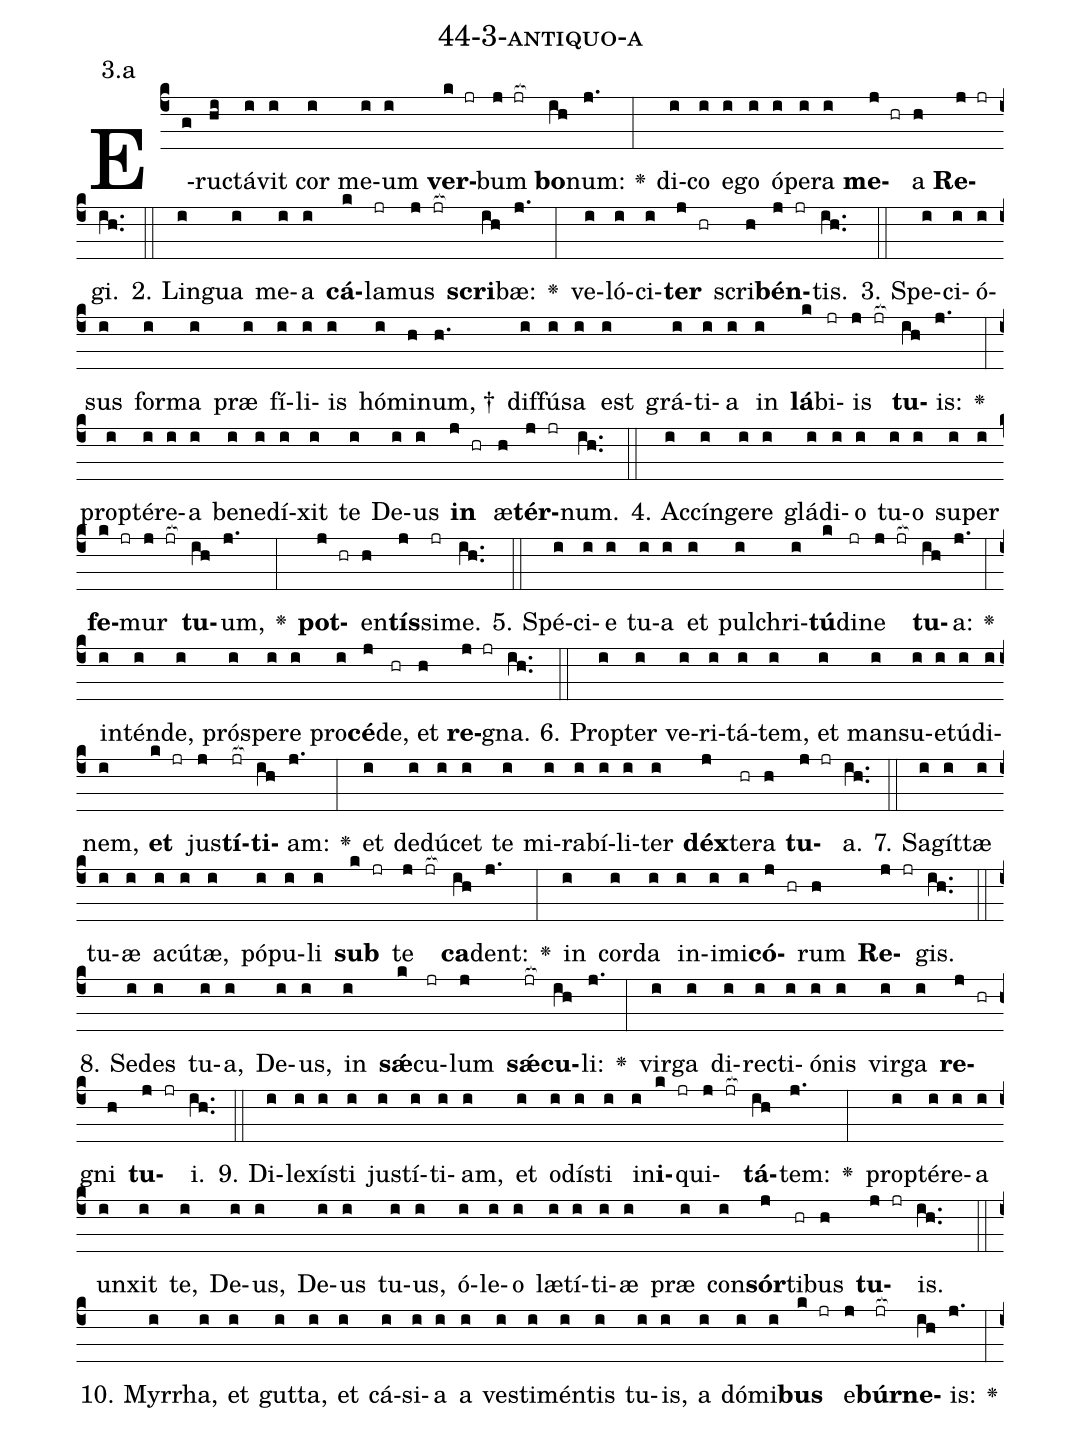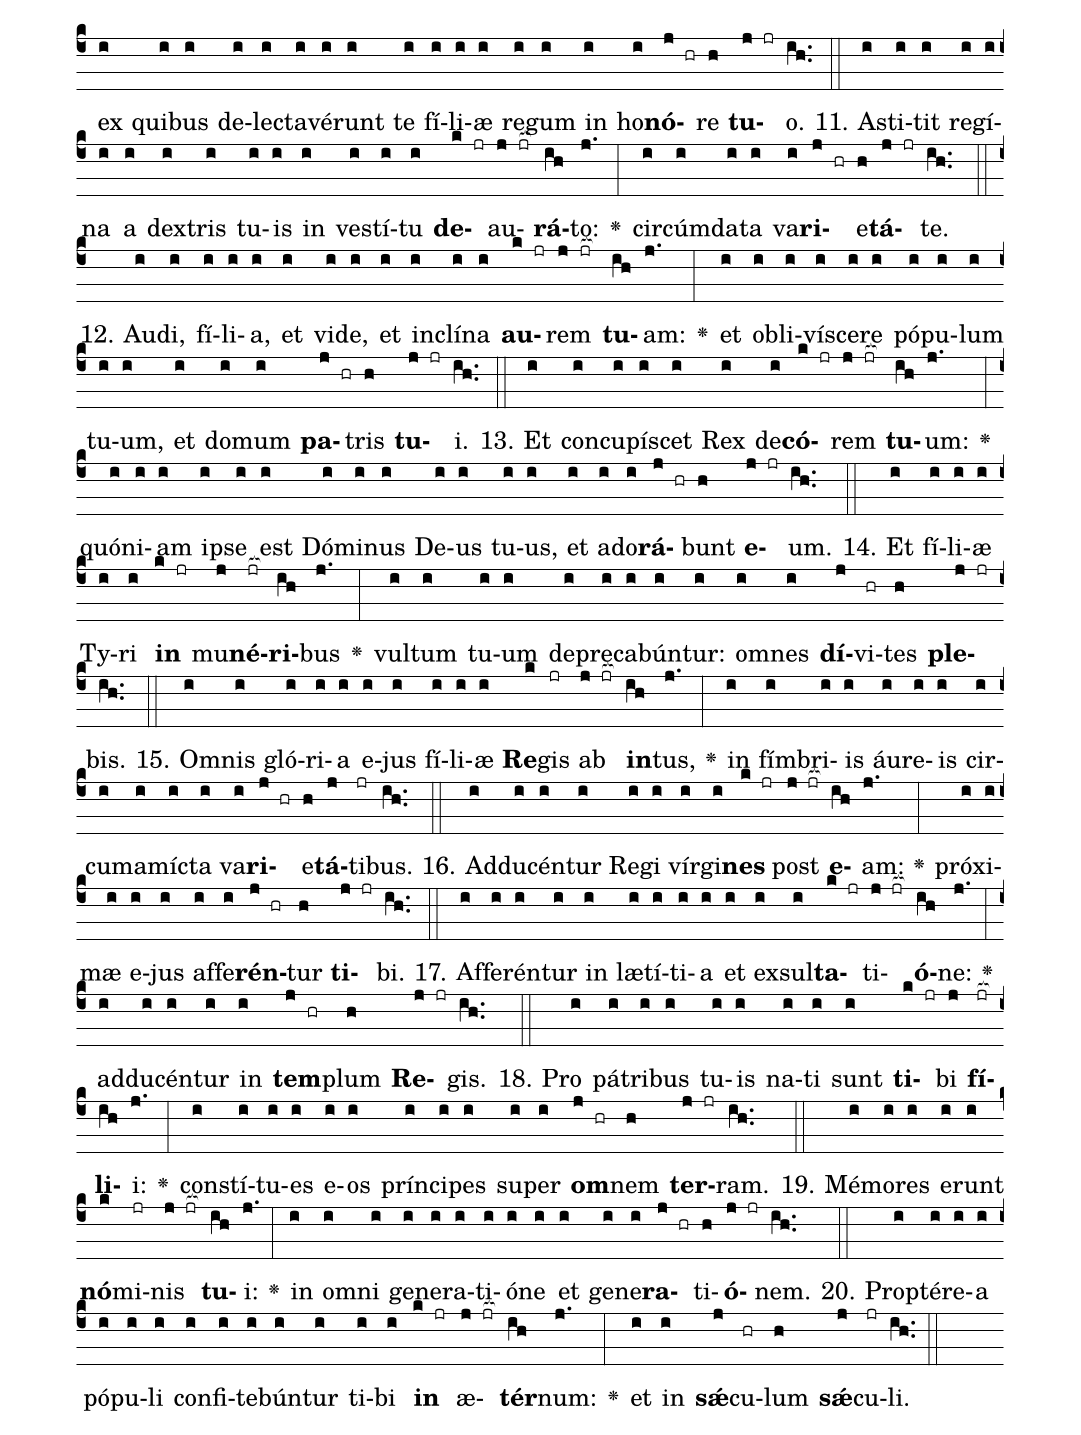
name: 44-3-antiquo-a;
annotation: 3.a;
%%
(c4)E(g)ruc(hi)tá(i)vit(i) cor(i) me(i)um(i) <b>ver</b>(k jr)bum(j jr[ocb:1{]) <b>bo</b>(ih[ocb:0}])num:(j.) <v>\greheightstar</v>(:) di(i)co(i) e(i)go(i) ó(i)pe(i)ra(i) <b>me</b>(j hr)a(h) <b>Re</b>(j jr)gi.(ih..) (::)
2. Lin(i)gua(i) me(i)a(i) <b>cá</b>(k)la(jr)mus(j jr[ocb:1{]) <b>scri</b>(ih[ocb:0}])bæ:(j.) <v>\greheightstar</v>(:) ve(i)ló(i)ci(i)<b>ter</b>(j hr) scri(h)<b>bén</b>(j jr)tis.(ih..) (::)
3. Spe(i)ci(i)ó(i)sus(i) for(i)ma(i) præ(i) fí(i)li(i)is(i) hó(i)mi(h)num, †(h.) dif(i)fú(i)sa(i) est(i) grá(i)ti(i)a(i) in(i) <b>lá</b>(k)bi(jr)is(j jr[ocb:1{]) <b>tu</b>(ih[ocb:0}])is:(j.) <v>\greheightstar</v>(:) prop(i)tér(i)e(i)a(i) be(i)ne(i)dí(i)xit(i) te(i) De(i)us(i) <b>in</b>(j hr) æ(h)<b>tér</b>(j jr)num.(ih..) (::)
4. Ac(i)cín(i)ge(i)re(i) glá(i)di(i)o(i) tu(i)o(i) su(i)per(i) <b>fe</b>(k jr)mur(j jr[ocb:1{]) <b>tu</b>(ih[ocb:0}])um,(j.) <v>\greheightstar</v>(:) <b>pot</b>(j hr)en(h)<b>tís</b>(j)si(jr)me.(ih..) (::)
5. Spé(i)ci(i)e(i) tu(i)a(i) et(i) pul(i)chri(i)<b>tú</b>(k)di(jr)ne(j jr[ocb:1{]) <b>tu</b>(ih[ocb:0}])a:(j.) <v>\greheightstar</v>(:) in(i)tén(i)de,(i) pró(i)spe(i)re(i) pro(i)<b>cé</b>(j)de,(hr) et(h) <b>re</b>(j jr)gna.(ih..) (::)
6. Prop(i)ter(i) ve(i)ri(i)tá(i)tem,(i) et(i) man(i)su(i)e(i)tú(i)di(i)nem,(i) <b>et</b>(k jr) jus(j)<b>tí</b>(jr[ocb:1{])<b>ti</b>(ih[ocb:0}])am:(j.) <v>\greheightstar</v>(:) et(i) de(i)dú(i)cet(i) te(i) mi(i)ra(i)bí(i)li(i)ter(i) <b>déx</b>(j)te(hr)ra(h) <b>tu</b>(j jr)a.(ih..) (::)
7. Sa(i)gít(i)tæ(i) tu(i)æ(i) a(i)cú(i)tæ,(i) pó(i)pu(i)li(i) <b>sub</b>(k jr) te(j jr[ocb:1{]) <b>ca</b>(ih[ocb:0}])dent:(j.) <v>\greheightstar</v>(:) in(i) cor(i)da(i) in(i)i(i)mi(i)<b>có</b>(j hr)rum(h) <b>Re</b>(j jr)gis.(ih..) (::)
8. Se(i)des(i) tu(i)a,(i) De(i)us,(i) in(i) <b>sǽ</b>(k)cu(jr)lum(j) <b>sǽ</b>(jr[ocb:1{])<b>cu</b>(ih[ocb:0}])li:(j.) <v>\greheightstar</v>(:) vir(i)ga(i) di(i)rec(i)ti(i)ó(i)nis(i) vir(i)ga(i) <b>re</b>(j hr)gni(h) <b>tu</b>(j jr)i.(ih..) (::)
9. Di(i)le(i)xís(i)ti(i) jus(i)tí(i)ti(i)am,(i) et(i) o(i)dís(i)ti(i) in(i)<b>i</b>(k jr)qui(j jr[ocb:1{])<b>tá</b>(ih[ocb:0}])tem:(j.) <v>\greheightstar</v>(:) prop(i)tér(i)e(i)a(i) un(i)xit(i) te,(i) De(i)us,(i) De(i)us(i) tu(i)us,(i) ó(i)le(i)o(i) læ(i)tí(i)ti(i)æ(i) præ(i) con(i)<b>sór</b>(j)ti(hr)bus(h) <b>tu</b>(j jr)is.(ih..) (::)
10. Myr(i)rha,(i) et(i) gut(i)ta,(i) et(i) cá(i)si(i)a(i) a(i) ves(i)ti(i)mén(i)tis(i) tu(i)is,(i) a(i) dó(i)mi(i)<b>bus</b>(k jr) e(j)<b>búr</b>(jr[ocb:1{])<b>ne</b>(ih[ocb:0}])is:(j.) <v>\greheightstar</v>(:) ex(i) qui(i)bus(i) de(i)lec(i)ta(i)vé(i)runt(i) te(i) fí(i)li(i)æ(i) re(i)gum(i) in(i) ho(i)<b>nó</b>(j hr)re(h) <b>tu</b>(j jr)o.(ih..) (::)
11. A(i)sti(i)tit(i) re(i)gí(i)na(i) a(i) dex(i)tris(i) tu(i)is(i) in(i) ves(i)tí(i)tu(i) <b>de</b>(k jr)au(j jr[ocb:1{])<b>rá</b>(ih[ocb:0}])to:(j.) <v>\greheightstar</v>(:) cir(i)cúm(i)da(i)ta(i) va(i)<b>ri</b>(j hr)e(h)<b>tá</b>(j jr)te.(ih..) (::)
12. Au(i)di,(i) fí(i)li(i)a,(i) et(i) vi(i)de,(i) et(i) in(i)clí(i)na(i) <b>au</b>(k jr)rem(j jr[ocb:1{]) <b>tu</b>(ih[ocb:0}])am:(j.) <v>\greheightstar</v>(:) et(i) ob(i)li(i)ví(i)sce(i)re(i) pó(i)pu(i)lum(i) tu(i)um,(i) et(i) do(i)mum(i) <b>pa</b>(j hr)tris(h) <b>tu</b>(j jr)i.(ih..) (::)
13. Et(i) con(i)cu(i)pí(i)scet(i) Rex(i) de(i)<b>có</b>(k jr)rem(j jr[ocb:1{]) <b>tu</b>(ih[ocb:0}])um:(j.) <v>\greheightstar</v>(:) quón(i)i(i)am(i) ip(i)se(i) est(i) Dó(i)mi(i)nus(i) De(i)us(i) tu(i)us,(i) et(i) ad(i)o(i)<b>rá</b>(j hr)bunt(h) <b>e</b>(j jr)um.(ih..) (::)
14. Et(i) fí(i)li(i)æ(i) Ty(i)ri(i) <b>in</b>(k jr) mu(j)<b>né</b>(jr[ocb:1{])<b>ri</b>(ih[ocb:0}])bus(j.) <v>\greheightstar</v>(:) vul(i)tum(i) tu(i)um(i) de(i)pre(i)ca(i)bún(i)tur:(i) om(i)nes(i) <b>dí</b>(j)vi(hr)tes(h) <b>ple</b>(j jr)bis.(ih..) (::)
15. Om(i)nis(i) gló(i)ri(i)a(i) e(i)jus(i) fí(i)li(i)æ(i) <b>Re</b>(k)gis(jr) ab(j jr[ocb:1{]) <b>in</b>(ih[ocb:0}])tus,(j.) <v>\greheightstar</v>(:) in(i) fím(i)bri(i)is(i) áu(i)re(i)is(i) cir(i)cum(i)a(i)míc(i)ta(i) va(i)<b>ri</b>(j hr)e(h)<b>tá</b>(j)ti(jr)bus.(ih..) (::)
16. Ad(i)du(i)cén(i)tur(i) Re(i)gi(i) vír(i)gi(i)<b>nes</b>(k jr) post(j jr[ocb:1{]) <b>e</b>(ih[ocb:0}])am:(j.) <v>\greheightstar</v>(:) pró(i)xi(i)mæ(i) e(i)jus(i) af(i)fe(i)<b>rén</b>(j hr)tur(h) <b>ti</b>(j jr)bi.(ih..) (::)
17. Af(i)fe(i)rén(i)tur(i) in(i) læ(i)tí(i)ti(i)a(i) et(i) ex(i)sul(i)<b>ta</b>(k jr)ti(j jr[ocb:1{])<b>ó</b>(ih[ocb:0}])ne:(j.) <v>\greheightstar</v>(:) ad(i)du(i)cén(i)tur(i) in(i) <b>tem</b>(j hr)plum(h) <b>Re</b>(j jr)gis.(ih..) (::)
18. Pro(i) pá(i)tri(i)bus(i) tu(i)is(i) na(i)ti(i) sunt(i) <b>ti</b>(k jr)bi(j) <b>fí</b>(jr[ocb:1{])<b>li</b>(ih[ocb:0}])i:(j.) <v>\greheightstar</v>(:) con(i)stí(i)tu(i)es(i) e(i)os(i) prín(i)ci(i)pes(i) su(i)per(i) <b>om</b>(j hr)nem(h) <b>ter</b>(j jr)ram.(ih..) (::)
19. Mé(i)mo(i)res(i) e(i)runt(i) <b>nó</b>(k)mi(jr)nis(j jr[ocb:1{]) <b>tu</b>(ih[ocb:0}])i:(j.) <v>\greheightstar</v>(:) in(i) om(i)ni(i) ge(i)ne(i)ra(i)ti(i)ó(i)ne(i) et(i) ge(i)ne(i)<b>ra</b>(j hr)ti(h)<b>ó</b>(j jr)nem.(ih..) (::)
20. Prop(i)tér(i)e(i)a(i) pó(i)pu(i)li(i) con(i)fi(i)te(i)bún(i)tur(i) ti(i)bi(i) <b>in</b>(k jr) æ(j jr[ocb:1{])<b>tér</b>(ih[ocb:0}])num:(j.) <v>\greheightstar</v>(:) et(i) in(i) <b>sǽ</b>(j)cu(hr)lum(h) <b>sǽ</b>(j)cu(jr)li.(ih..) (::)
